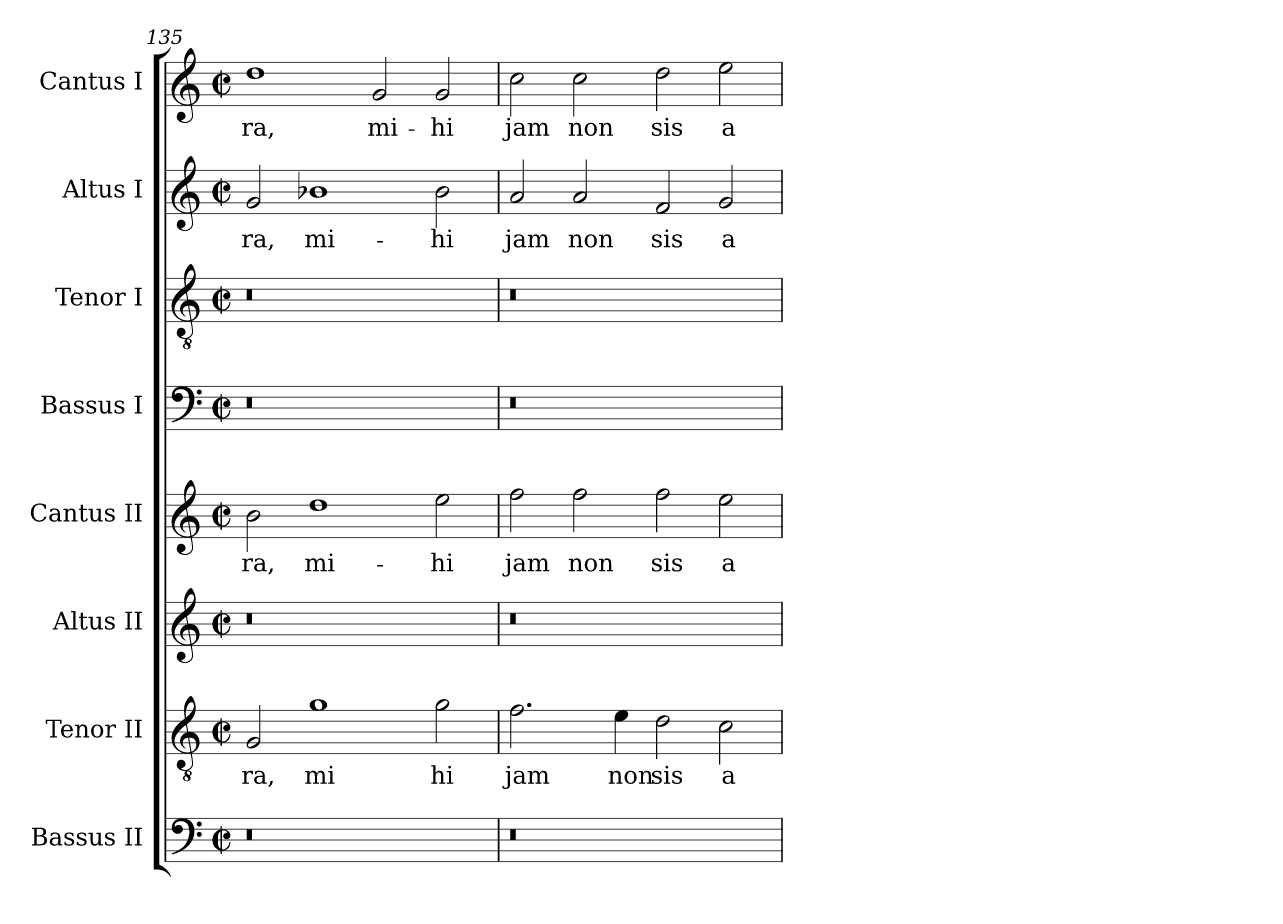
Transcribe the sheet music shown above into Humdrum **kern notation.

**kern	**kern	**text	**kern	**kern	**text	**kern	**kern	**kern	**text	**kern	**text
*part8	*part7	*part7	*part6	*part5	*part5	*part4	*part3	*part2	*part2	*part1	*part1
*staff8	*staff7	*staff7	*staff6	*staff5	*staff5	*staff4	*staff3	*staff2	*staff2	*staff1	*staff1
*I"Bassus II	*I"Tenor II	*	*I"Altus II	*I"Cantus II	*	*I"Bassus I	*I"Tenor I	*I"Altus I	*	*I"Cantus I	*
*clefF4	*clefGv2	*	*clefG2	*clefG2	*	*clefF4	*clefGv2	*clefG2	*	*clefG2	*
*k[]	*	*	*	*	*	*	*	*	*	*	*
*C:	*	*	*	*	*	*	*	*	*	*	*
*M2/2	*M2/2	*	*M2/2	*M2/2	*	*M2/2	*M2/2	*M2/2	*	*M2/2	*
*met(c|)	*met(c|)	*	*met(c|)	*met(c|)	*	*met(c|)	*met(c|)	*met(c|)	*	*met(c|)	*
=135	=135	=135	=135	=135	=135	=135	=135	=135	=135	=135	=135
!	!	!LO:LY:b:cj	!	!	!LO:LY:b:cj	!	!	!	!LO:LY:b:cj	!	!LO:LY:b:cj
0r	2G/	ra,	0r	2b\	-ra,	0r	0r	2g/	-ra,	1dd	-ra,
!	!	!LO:LY:b:cj	!	!	!LO:LY:b:cj	!	!	!	!LO:LY:b:cj	!	!
.	1g	mi	.	1dd	mi-	.	.	1b-X	mi-	.	.
!	!	!	!	!	!	!	!	!	!	!	!LO:LY:b:cj
.	.	.	.	.	.	.	.	.	.	2g/	mi-
!	!	!LO:LY:b:cj	!	!	!LO:LY:b:cj	!	!	!	!LO:LY:b:cj	!	!LO:LY:b:cj
.	2g\	hi	.	2ee\	-hi	.	.	2b-\	-hi	2g/	-hi
=136	=136	=136	=136	=136	=136	=136	=136	=136	=136	=136	=136
!	!	!LO:LY:b:cj	!	!	!LO:LY:b:cj	!	!	!	!LO:LY:b:cj	!	!LO:LY:b:cj
0r	2.f\	jam	0r	2ff\	jam	0r	0r	2a/	jam	2cc\	jam
!	!	!	!	!	!LO:LY:b:cj	!	!	!	!LO:LY:b:cj	!	!LO:LY:b:cj
.	.	.	.	2ff\	non	.	.	2a/	non	2cc\	non
!	!	!LO:LY:b:cj	!	!	!	!	!	!	!	!	!
.	4e\	non	.	.	.	.	.	.	.	.	.
!	!	!LO:LY:b:cj	!	!	!LO:LY:b:cj	!	!	!	!LO:LY:b:cj	!	!LO:LY:b:cj
.	2d\	sis	.	2ff\	sis	.	.	2f/	sis	2dd\	sis
!	!	!LO:LY:b:cj	!	!	!LO:LY:b:cj	!	!	!	!LO:LY:b:cj	!	!LO:LY:b:cj
.	2c\	a	.	2ee\	a-	.	.	2g/	a-	2ee\	a-
=	=	=	=	=	=	=	=	=	=	=	=
*-	*-	*-	*-	*-	*-	*-	*-	*-	*-	*-	*-
